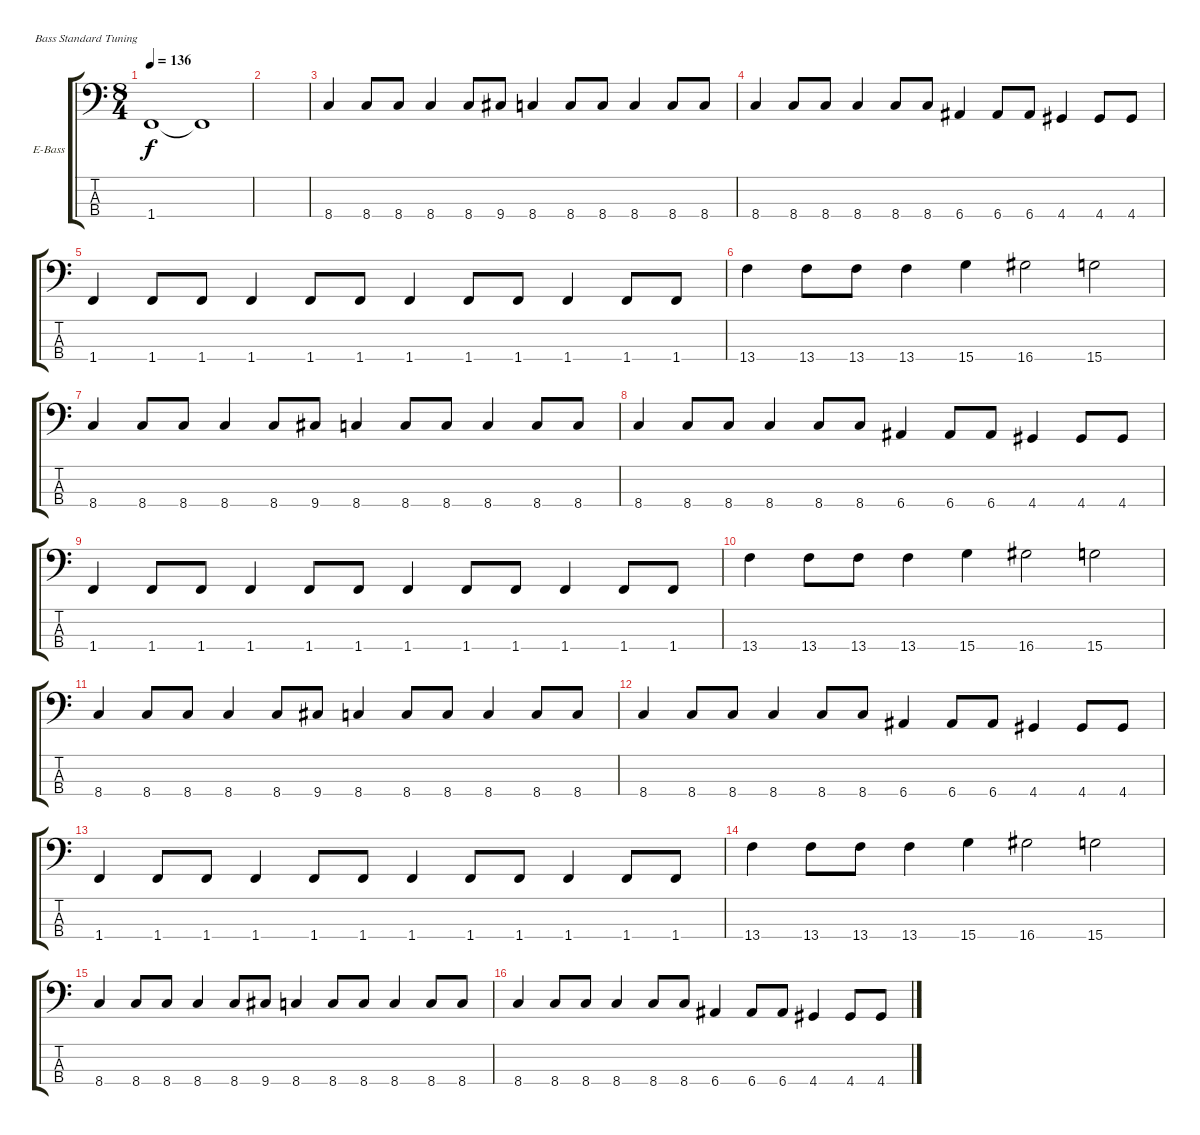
\defaultSystemsLayout 4
\bracketExtendMode groupsimilarinstruments
\firstSystemTrackNameOrientation horizontal
\otherSystemsTrackNameOrientation horizontal
\track ("Electric Bass" "E-Bass") {instrument electricbassfinger}
\staff {score tabs}
\tuning (G2 D2 A1 E1)
\ts (8 4)
\tempo 136
\clef f4
\scale
0.333333
\ks c
1.4.1{dy f} 1.4{t}.1 |
\scale
0.333333 |
\scale
0.333333 8.4.4 8.4.8 8.4.8 8.4.4 8.4.8 9.4.8 8.4.4 8.4.8 8.4.8 8.4.4 8.4.8 8.4.8 |
\scale
0.333333 8.4.4 8.4.8 8.4.8 8.4.4 8.4.8 8.4.8 6.4.4 6.4.8 6.4.8 4.4.4 4.4.8 4.4.8 |
\scale
0.333333 1.4.4 1.4.8 1.4.8 1.4.4 1.4.8 1.4.8 1.4.4 1.4.8 1.4.8 1.4.4 1.4.8 1.4.8 |
\scale
0.333333 13.4.4 13.4.8 13.4.8 13.4.4 15.4.4 16.4.2 15.4.2 |
\scale
0.333333 8.4.4 8.4.8 8.4.8 8.4.4 8.4.8 9.4.8 8.4.4 8.4.8 8.4.8 8.4.4 8.4.8 8.4.8 |
\scale
0.333333 8.4.4 8.4.8 8.4.8 8.4.4 8.4.8 8.4.8 6.4.4 6.4.8 6.4.8 4.4.4 4.4.8 4.4.8 |
\scale
0.333333 1.4.4 1.4.8 1.4.8 1.4.4 1.4.8 1.4.8 1.4.4 1.4.8 1.4.8 1.4.4 1.4.8 1.4.8 |
\scale
0.333333 13.4.4 13.4.8 13.4.8 13.4.4 15.4.4 16.4.2 15.4.2 |
\scale
0.333333 8.4.4 8.4.8 8.4.8 8.4.4 8.4.8 9.4.8 8.4.4 8.4.8 8.4.8 8.4.4 8.4.8 8.4.8 |
\scale
0.333333 8.4.4 8.4.8 8.4.8 8.4.4 8.4.8 8.4.8 6.4.4 6.4.8 6.4.8 4.4.4 4.4.8 4.4.8 |
\scale
0.333333 1.4.4 1.4.8 1.4.8 1.4.4 1.4.8 1.4.8 1.4.4 1.4.8 1.4.8 1.4.4 1.4.8 1.4.8 |
\scale
0.333333 13.4.4 13.4.8 13.4.8 13.4.4 15.4.4 16.4.2 15.4.2 |
\scale
0.333333 8.4.4 8.4.8 8.4.8 8.4.4 8.4.8 9.4.8 8.4.4 8.4.8 8.4.8 8.4.4 8.4.8 8.4.8 |
\scale
0.333333 8.4.4 8.4.8 8.4.8 8.4.4 8.4.8 8.4.8 6.4.4 6.4.8 6.4.8 4.4.4 4.4.8 4.4.8
